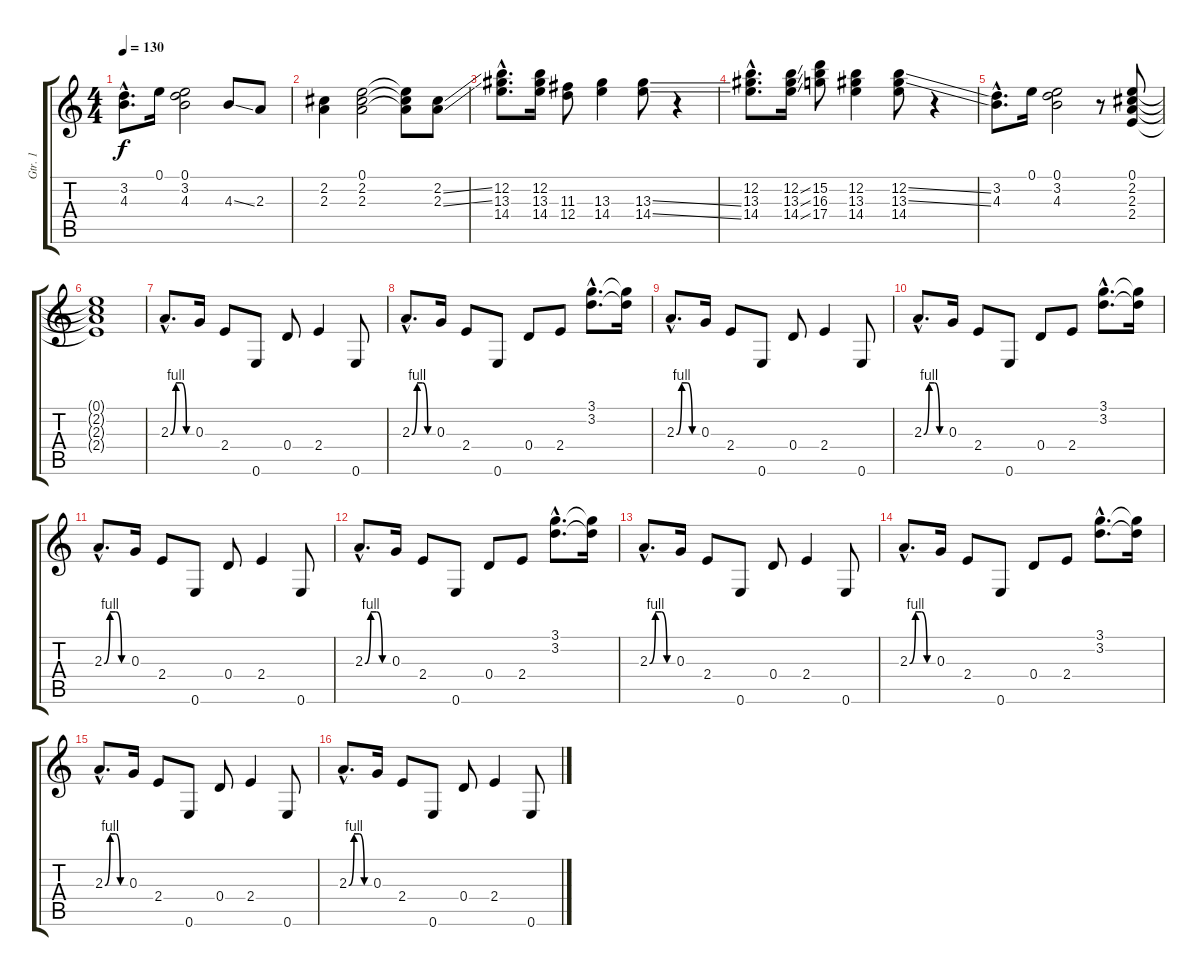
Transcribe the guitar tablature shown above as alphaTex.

\track ("Gtr. 1" "Gtr. 1") {instrument overdrivenguitar}
\staff {score tabs}
\tuning (E4 B3 G3 D3 A2 E2) {hide}
\ts (4 4)
\tempo 130
\clef g2
\ks c
(3.2{hac} 4.3{hac}).8{d dy f} 0.1.16 (0.1 3.2 4.3).2 4.3{ss}.8 2.3.8 |
(2.2 2.3).4 (0.1 2.2 2.3).2 (0.1{t} 2.2{t} 2.3{t}).8 (2.2{ss} 2.3{ss}).8 |
(12.2{hac} 13.3{hac} 14.4{hac}).8{d} (12.2 13.3 14.4).16 (11.3 12.4).8 (13.3 14.4).4 (13.3{ss} 14.4{ss}).8 r.4 |
(12.2{hac} 13.3{hac} 14.4{hac}).8{d} (12.2{ss} 13.3{ss} 14.4{ss}).16 (15.2 16.3 17.4).8 (12.2 13.3 14.4).4 (12.2{ss} 13.3{ss} 14.4).8 r.4 |
(3.2{hac} 4.3{hac}).8{d} 0.1.16 (0.1 3.2 4.3).2 r.8 (0.1 2.2 2.3 2.4).8 |
(0.1{t} 2.2{t} 2.3{t} 2.4{t}).1 |
2.3{be (custom 0 0 15 4 30 4 45 0 60 0) hac}.8{d} 0.3.16 2.4.8 0.6.8 0.4.8 2.4.4 0.6.8 |
2.3{be (custom 0 0 15 4 30 4 45 0 60 0) hac}.8{d} 0.3.16 2.4.8 0.6.8 0.4.8 2.4.8 (3.1{hac} 3.2{hac}).8{d} (3.1{t} 3.2{t}).16 |
2.3{be (custom 0 0 15 4 30 4 45 0 60 0) hac}.8{d} 0.3.16 2.4.8 0.6.8 0.4.8 2.4.4 0.6.8 |
2.3{be (custom 0 0 15 4 30 4 45 0 60 0) hac}.8{d} 0.3.16 2.4.8 0.6.8 0.4.8 2.4.8 (3.1{hac} 3.2{hac}).8{d} (3.1{t} 3.2{t}).16 |
2.3{be (custom 0 0 15 4 30 4 45 0 60 0) hac}.8{d} 0.3.16 2.4.8 0.6.8 0.4.8 2.4.4 0.6.8 |
2.3{be (custom 0 0 15 4 30 4 45 0 60 0) hac}.8{d} 0.3.16 2.4.8 0.6.8 0.4.8 2.4.8 (3.1{hac} 3.2{hac}).8{d} (3.1{t} 3.2{t}).16 |
2.3{be (custom 0 0 15 4 30 4 45 0 60 0) hac}.8{d} 0.3.16 2.4.8 0.6.8 0.4.8 2.4.4 0.6.8 |
2.3{be (custom 0 0 15 4 30 4 45 0 60 0) hac}.8{d} 0.3.16 2.4.8 0.6.8 0.4.8 2.4.8 (3.1{hac} 3.2{hac}).8{d} (3.1{t} 3.2{t}).16 |
2.3{be (custom 0 0 15 4 30 4 45 0 60 0) hac}.8{d} 0.3.16 2.4.8 0.6.8 0.4.8 2.4.4 0.6.8 |
2.3{be (custom 0 0 15 4 30 4 45 0 60 0) hac}.8{d} 0.3.16 2.4.8 0.6.8 0.4.8 2.4.4 0.6.8
